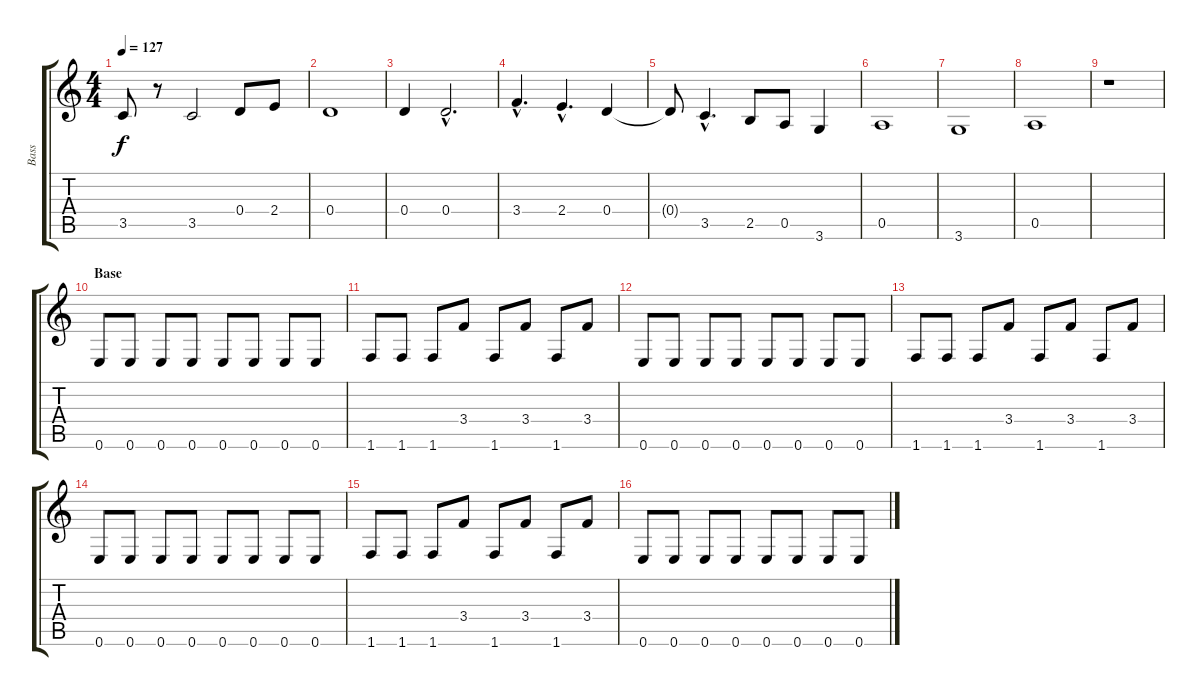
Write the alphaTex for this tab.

\track ("Bass" "Bass") {instrument fretlessbass}
\staff {score tabs}
\tuning (E4 B3 G3 D3 A2 E2) {hide}
\ts (4 4)
\tempo 127
\clef g2
\ks c
3.5.8{dy f} r.8 3.5.2 0.4.8 2.4.8 |
0.4.1 |
0.4.4 0.4{hac}.2{d} |
3.4{hac}.4{d} 2.4{hac}.4{d} 0.4.4 |
0.4{t}.8 3.5{hac}.4{d} 2.5.8 0.5.8 3.6.4 |
0.5.1 |
3.6.1 |
0.5.1 |
r.1 |
\section ("" "Base")
0.6.8 0.6.8 0.6.8 0.6.8 0.6.8 0.6.8 0.6.8 0.6.8 |
1.6.8 1.6.8 1.6.8 3.4.8 1.6.8 3.4.8 1.6.8 3.4.8 |
0.6.8 0.6.8 0.6.8 0.6.8 0.6.8 0.6.8 0.6.8 0.6.8 |
1.6.8 1.6.8 1.6.8 3.4.8 1.6.8 3.4.8 1.6.8 3.4.8 |
0.6.8 0.6.8 0.6.8 0.6.8 0.6.8 0.6.8 0.6.8 0.6.8 |
1.6.8 1.6.8 1.6.8 3.4.8 1.6.8 3.4.8 1.6.8 3.4.8 |
0.6.8 0.6.8 0.6.8 0.6.8 0.6.8 0.6.8 0.6.8 0.6.8
